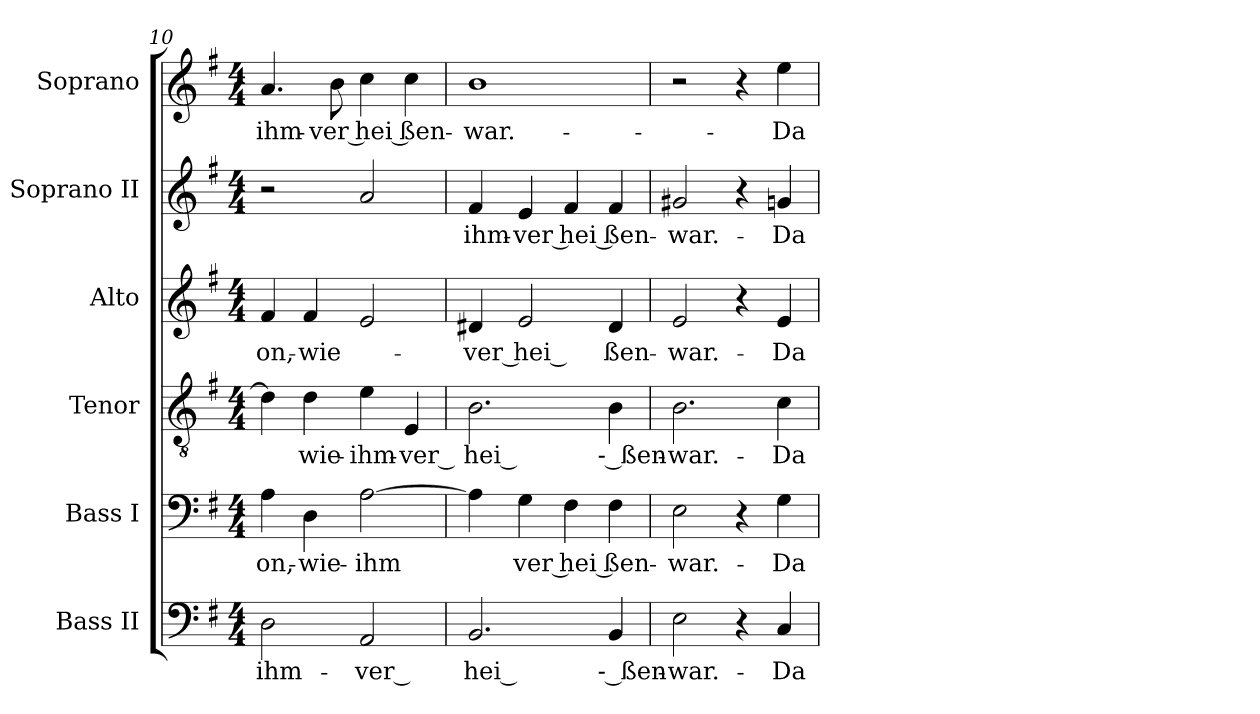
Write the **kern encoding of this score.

**kern	**text	**kern	**text	**kern	**text	**kern	**text	**kern	**text	**kern	**text
*part6	*part6	*part5	*part5	*part4	*part4	*part3	*part3	*part2	*part2	*part1	*part1
*staff6	*staff6	*staff5	*staff5	*staff4	*staff4	*staff3	*staff3	*staff2	*staff2	*staff1	*staff1
*I"Bass II	*	*I"Bass I	*	*I"Tenor	*	*I"Alto	*	*I"Soprano  II	*	*I"Soprano	*
*I'B II	*	*I'B I	*	*I'T	*	*I'A	*	*I'S II	*	*	*
*clefF4	*	*clefF4	*	*clefGv2	*	*clefG2	*	*clefG2	*	*clefG2	*
*	*	*	*	*ITrd7c12	*	*	*	*	*	*	*
*k[f#]	*	*k[f#]	*	*k[f#]	*	*k[f#]	*	*k[f#]	*	*k[f#]	*
*G:	*	*G:	*	*G:	*	*G:	*	*G:	*	*G:	*
*M4/4	*	*M4/4	*	*M4/4	*	*M4/4	*	*M4/4	*	*M4/4	*
=10	=10	=10	=10	=10	=10	=10	=10	=10	=10	=10	=10
!	!LO:LY:b:color=#000000	!	!	!	!	!	!	!	!	!	!
!	!	!	!LO:LY:b:color=#000000	!	!	!	!	!	!	!	!
!	!	!	!	!	!	!	!LO:LY:b:color=#000000	!	!	!	!
!	!	!	!	!	!	!	!	!	!	!	!LO:LY:b:color=#000000
2Di\	-ihm-	4Ai\	-on,-	4Di\]	.	4f#i/	-on,-	2r	.	4.ai/	-ihm-
!	!	!	!LO:LY:b:color=#000000	!	!	!	!	!	!	!	!
!	!	!	!	!	!LO:LY:b:color=#000000	!	!	!	!	!	!
!	!	!	!	!	!	!	!LO:LY:b:color=#000000	!	!	!	!
.	.	4Di\	-wie-	4Di\	wie-	4f#i/	-wie-	.	.	.	.
!	!	!	!	!	!	!	!	!	!	!	!LO:LY:b:color=#000000
.	.	.	.	.	.	.	.	.	.	8bi\	-ver --
!	!LO:LY:b:color=#000000	!	!	!	!	!	!	!	!	!	!
!	!	!	!LO:LY:b:color=#000000	!	!	!	!	!	!	!	!
!	!	!	!	!	!LO:LY:b:color=#000000	!	!	!	!	!	!
!	!	!	!	!	!	!	!	!	!	!	!LO:LY:b:color=#000000
2AAi/	-ver --	[2Ai\	-ihm	4Ei\	-ihm-	2ei/	.	2ai/	.	4cci\	-hei --
!	!	!	!	!	!LO:LY:b:color=#000000	!	!	!	!	!	!
!	!	!	!	!	!	!	!	!	!	!	!LO:LY:b:color=#000000
.	.	.	.	4EEi/	-ver --	.	.	.	.	4cci\	-ßen-
=11	=11	=11	=11	=11	=11	=11	=11	=11	=11	=11	=11
!	!LO:LY:b:color=#000000	!	!	!	!	!	!	!	!	!	!
!	!	!	!	!	!LO:LY:b:color=#000000	!	!	!	!	!	!
!	!	!	!	!	!	!	!LO:LY:b:color=#000000	!	!	!	!
!	!	!	!	!	!	!	!	!	!LO:LY:b:color=#000000	!	!
!	!	!	!	!	!	!	!	!	!	!	!LO:LY:b:color=#000000
2.BBi/	-hei --	4Ai\]	.	2.BBi\	-hei --	4d#Xi/	-ver --	4f#i/	-ihm-	1bi	-war.-
!	!	!	!LO:LY:b:color=#000000	!	!	!	!	!	!	!	!
!	!	!	!	!	!	!	!LO:LY:b:color=#000000	!	!	!	!
!	!	!	!	!	!	!	!	!	!LO:LY:b:color=#000000	!	!
.	.	4Gi\	ver --	.	.	2ei/	-hei --	4ei/	-ver --	.	.
!	!	!	!LO:LY:b:color=#000000	!	!	!	!	!	!	!	!
!	!	!	!	!	!	!	!	!	!LO:LY:b:color=#000000	!	!
.	.	4F#i\	-hei --	.	.	.	.	4f#i/	-hei --	.	.
!	!LO:LY:b:color=#000000	!	!	!	!	!	!	!	!	!	!
!	!	!	!LO:LY:b:color=#000000	!	!	!	!	!	!	!	!
!	!	!	!	!	!LO:LY:b:color=#000000	!	!	!	!	!	!
!	!	!	!	!	!	!	!LO:LY:b:color=#000000	!	!	!	!
!	!	!	!	!	!	!	!	!	!LO:LY:b:color=#000000	!	!
4BBi/	-- ßen-	4F#i\	-ßen-	4BBi\	-- ßen-	4d#i/	-ßen-	4f#i/	-ßen-	.	.
!!LO:PB:g=z
=12	=12	=12	=12	=12	=12	=12	=12	=12	=12	=12	=12
!	!LO:LY:b:color=#000000	!	!	!	!	!	!	!	!	!	!
!	!	!	!LO:LY:b:color=#000000	!	!	!	!	!	!	!	!
!	!	!	!	!	!LO:LY:b:color=#000000	!	!	!	!	!	!
!	!	!	!	!	!	!	!LO:LY:b:color=#000000	!	!	!	!
!	!	!	!	!	!	!	!	!	!LO:LY:b:color=#000000	!	!
2Ei\	-war.-	2Ei\	-war.-	2.BBi\	-war.-	2ei/	-war.-	2g#Xi/	-war.-	2r	.
4r	.	4r	.	.	.	4r	.	4r	.	4r	.
!	!LO:LY:b:color=#000000	!	!	!	!	!	!	!	!	!	!
!	!	!	!LO:LY:b:color=#000000	!	!	!	!	!	!	!	!
!	!	!	!	!	!LO:LY:b:color=#000000	!	!	!	!	!	!
!	!	!	!	!	!	!	!LO:LY:b:color=#000000	!	!	!	!
!	!	!	!	!	!	!	!	!	!LO:LY:b:color=#000000	!	!
!	!	!	!	!	!	!	!	!	!	!	!LO:LY:b:color=#000000
4Ci/	-Da-	4Gi\	-Da-	4Ci\	-Da-	4ei/	-Da-	4gni/	-Da-	4eei\	-Da-
=	=	=	=	=	=	=	=	=	=	=	=
*-	*-	*-	*-	*-	*-	*-	*-	*-	*-	*-	*-
